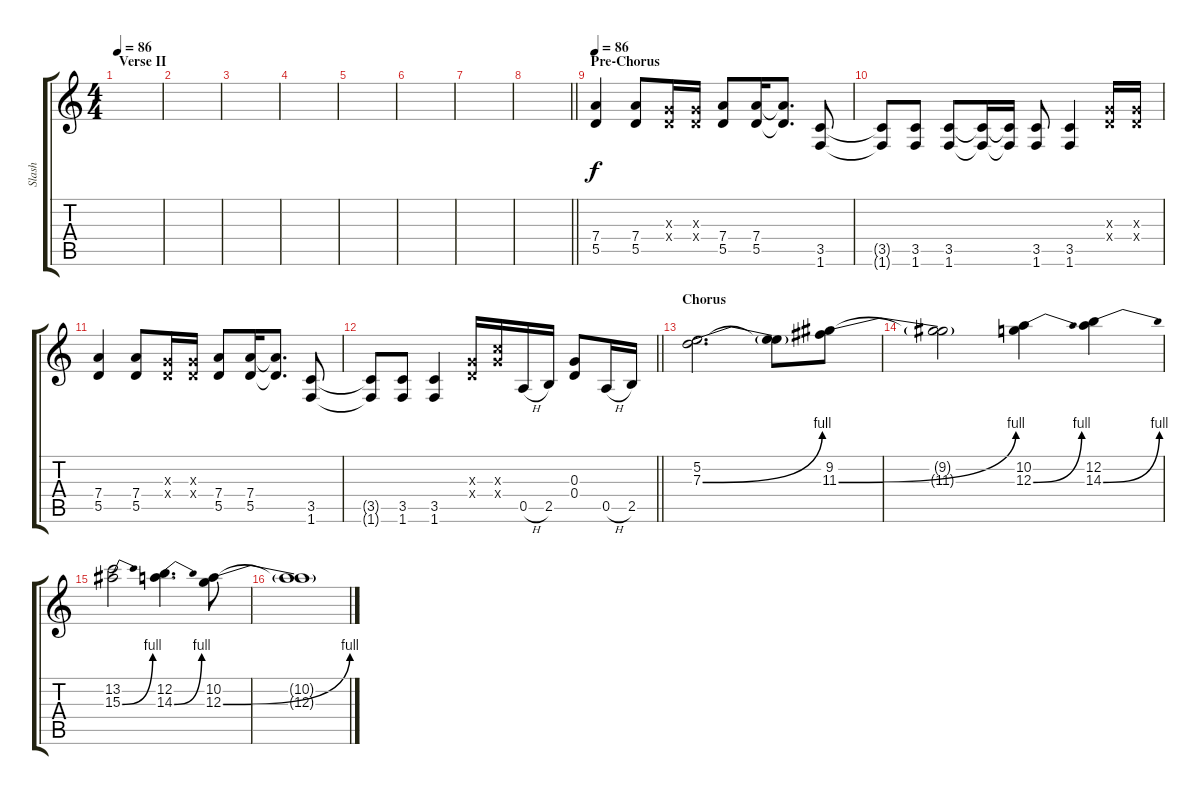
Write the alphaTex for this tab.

\track ("Slash" "Slash") {instrument overdrivenguitar}
\staff {score tabs}
\tuning (E4 B3 G3 D3 A2 E2) {hide}
\ts (4 4)
\section ("" "Verse II")
\tempo 86
\clef g2
\ks c
|
|
|
|
|
|
|
\barLineRight lightlight
|
\section ("" "Pre-Chorus")
\tempo 86
(7.4 5.5).4{volume 13 balance 10 instrument distortionguitar} (7.4 5.5).8 (0.3{x} 0.4{x}).16 (0.3{x} 0.4{x}).16 (7.4 5.5).8 (7.4 5.5).16 (7.4{t} 5.5{t}).8{d} (3.5 1.6).8 |
(3.5{t} 1.6{t}).8 (3.5 1.6).8 (3.5 1.6).8 (3.5{t} 1.6{t}).16 (3.5{t} 1.6{t}).16 (3.5 1.6).8 (3.5 1.6).4 (0.3{x} 0.4{x}).16 (0.3{x} 0.4{x}).16 |
(7.4 5.5).4 (7.4 5.5).8 (0.3{x} 0.4{x}).16 (0.3{x} 0.4{x}).16 (7.4 5.5).8 (7.4 5.5).16 (7.4{t} 5.5{t}).8{d} (3.5 1.6).8 |
\barLineRight lightlight
(3.5{t} 1.6{t}).8 (3.5 1.6).8 (3.5 1.6).4 (0.3{x} 0.4{x}).16 (5.3{x} 5.4{x}).16 0.5{h}.16{volume 10 balance 8 instrument overdrivenguitar} 2.5.16 (0.3 0.4).8 0.5{h}.16 2.5.16 |
\section ("" "Chorus")
(5.2 7.3{be (bend 0 0 60 4)}).2{d} (5.2{t} 7.3{t}).8 (9.2 11.3{be (bend 0 0 60 4)}).8 |
(9.2{t} 11.3{t}).2 (10.2 12.3{be (bend 0 0 60 4)}).4 (12.2 14.3{be (bend 0 0 60 4)}).4 |
(13.2 15.3{be (bend 0 0 60 4)}).2 (12.2 14.3{be (bend 0 0 60 4)}).4{d} (10.2 12.3{be (bend 0 0 60 4)}).8 |
(10.2{t} 12.3{t}).1
